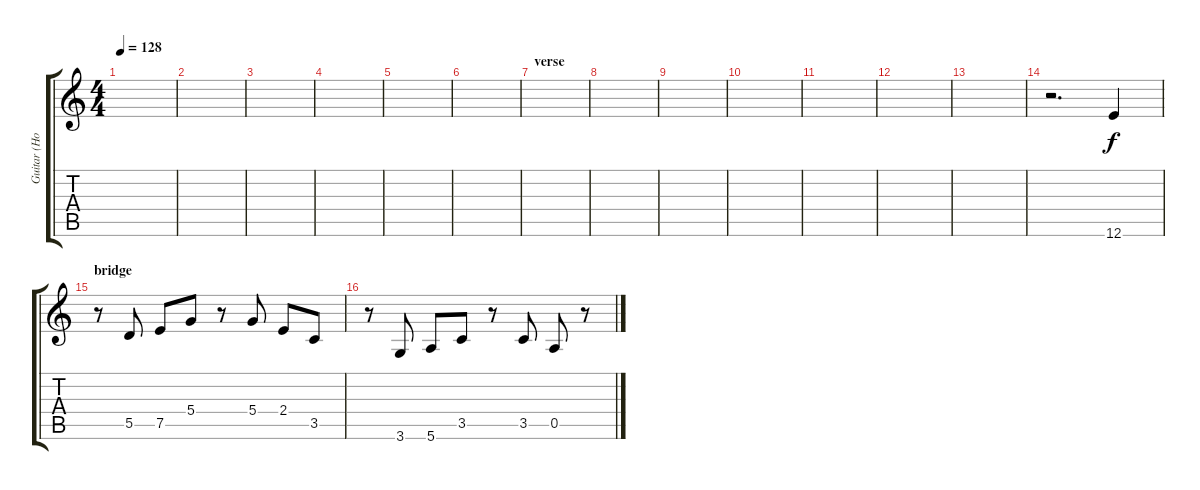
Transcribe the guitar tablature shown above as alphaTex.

\track ("Guitar (Hodgson)" "Guitar (Ho") {instrument distortionguitar}
\staff {score tabs}
\tuning (E4 B3 G3 D3 A2 E2) {hide}
\ts (4 4)
\tempo 128
\clef g2
\ks c
|
|
|
|
|
|
\section ("" "verse")
|
|
|
|
|
|
|
r.2{d} 12.6.4 |
\section ("" "bridge")
r.8 5.5.8 7.5.8 5.4.8 r.8 5.4.8 2.4.8 3.5.8 |
r.8 3.6.8 5.6.8 3.5.8 r.8 3.5.8 0.5.8 r.8
